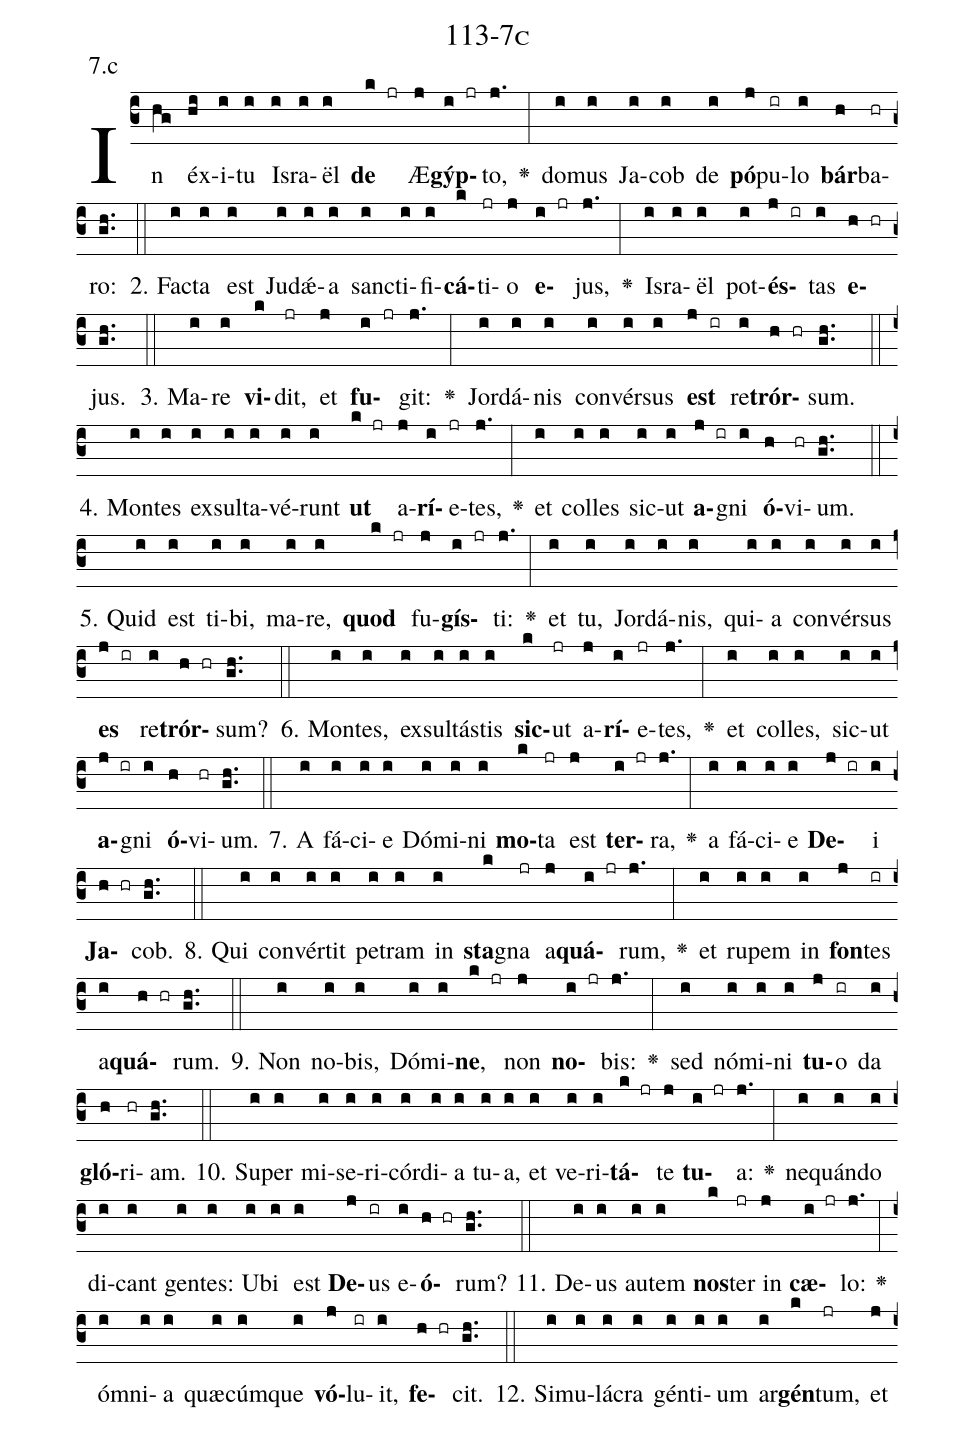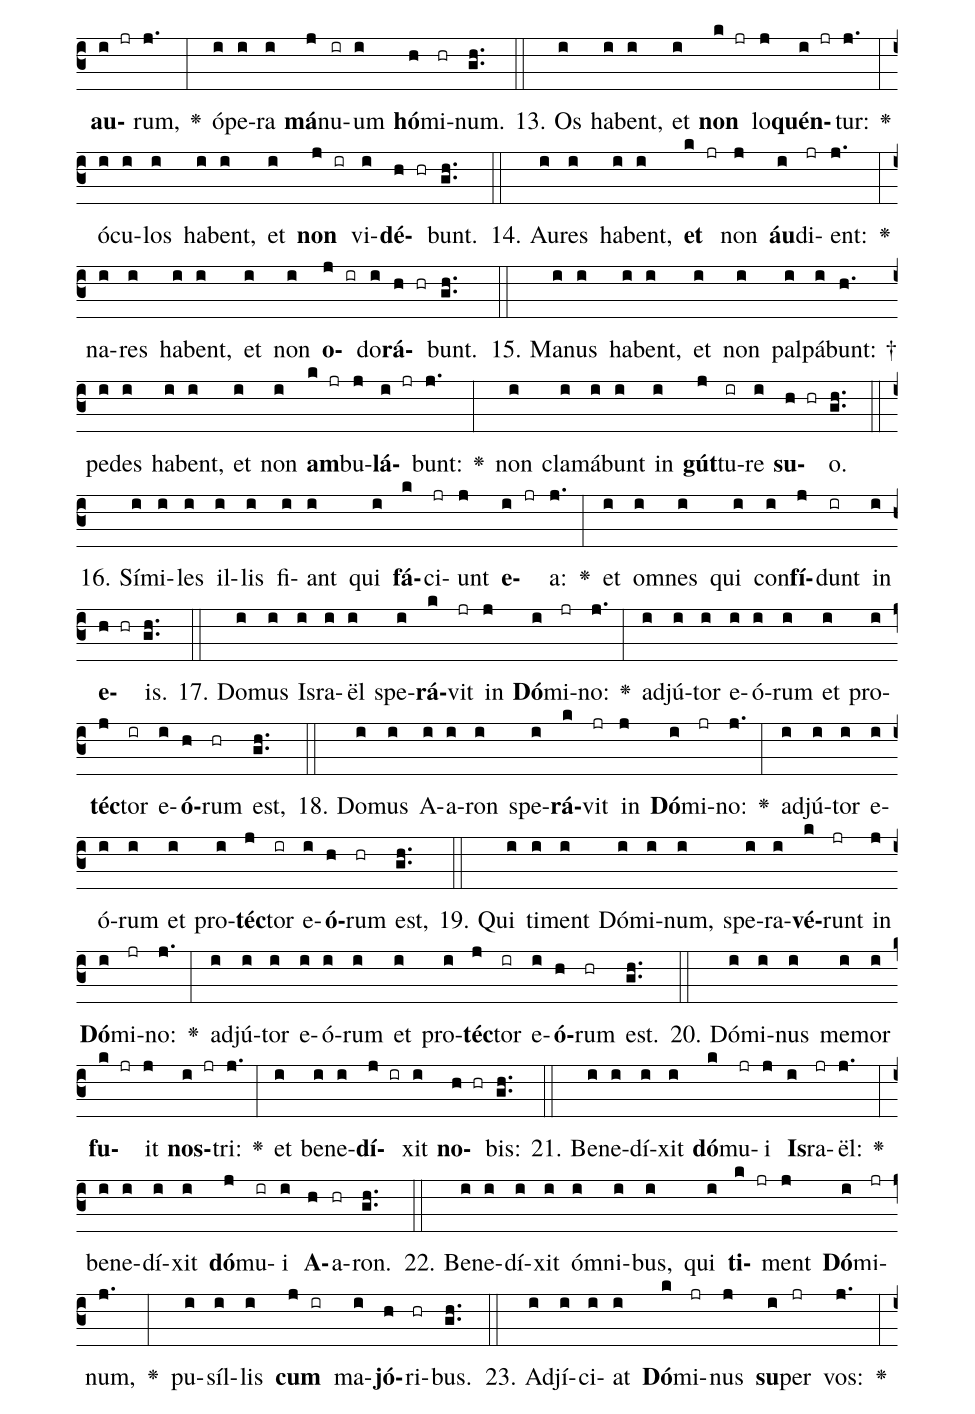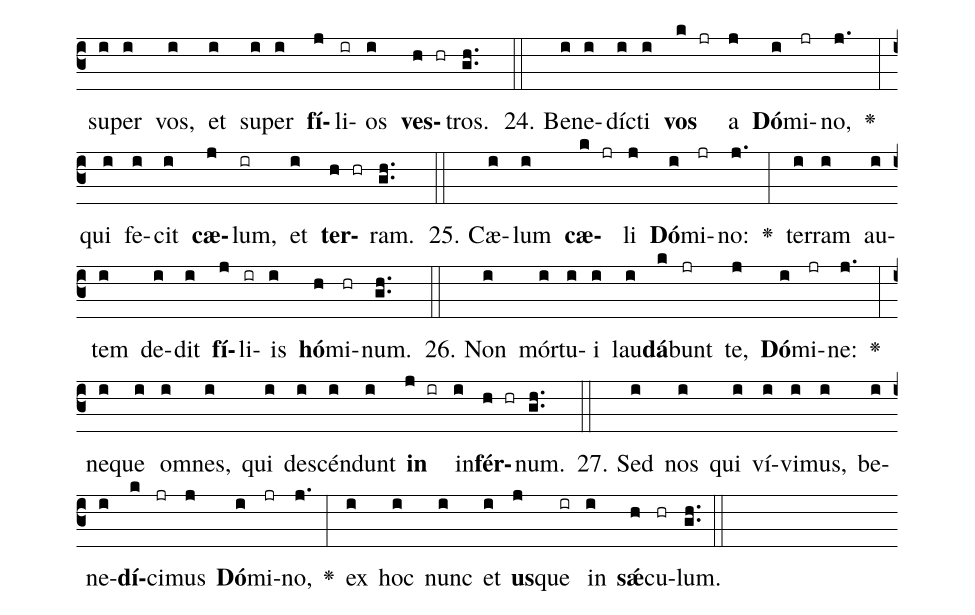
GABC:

name: 113-7c;
annotation: 7.c;
%%
(c3)In(hg) éx(hi)i(i)tu(i) Is(i)ra(i)ël(i) <b>de</b>(k jr) Æ(j)<b>gýp</b>(i jr)to,(j.) <v>\greheightstar</v>(:) do(i)mus(i) Ja(i)cob(i) de(i) <b>pó</b>(j)pu(ir)lo(i) <b>bár</b>(h)ba(hr)ro:(gh..) (::)
2. Fac(i)ta(i) est(i) Ju(i)dǽ(i)a(i) sanc(i)ti(i)fi(i)<b>cá</b>(k)ti(jr)o(j) <b>e</b>(i jr)jus,(j.) <v>\greheightstar</v>(:) Is(i)ra(i)ël(i) pot(i)<b>és</b>(j ir)tas(i) <b>e</b>(h hr)jus.(gh..) (::)
3. Ma(i)re(i) <b>vi</b>(k)dit,(jr) et(j) <b>fu</b>(i jr)git:(j.) <v>\greheightstar</v>(:) Jor(i)dá(i)nis(i) con(i)vér(i)sus(i) <b>est</b>(j ir) re(i)<b>trór</b>(h hr)sum.(gh..) (::)
4. Mon(i)tes(i) ex(i)sul(i)ta(i)vé(i)runt(i) <b>ut</b>(k jr) a(j)<b>rí</b>(i)e(jr)tes,(j.) <v>\greheightstar</v>(:) et(i) col(i)les(i) sic(i)ut(i) <b>a</b>(j ir)gni(i) <b>ó</b>(h)vi(hr)um.(gh..) (::)
5. Quid(i) est(i) ti(i)bi,(i) ma(i)re,(i) <b>quod</b>(k jr) fu(j)<b>gís</b>(i jr)ti:(j.) <v>\greheightstar</v>(:) et(i) tu,(i) Jor(i)dá(i)nis,(i) qui(i)a(i) con(i)vér(i)sus(i) <b>es</b>(j ir) re(i)<b>trór</b>(h hr)sum?(gh..) (::)
6. Mon(i)tes,(i) ex(i)sul(i)tás(i)tis(i) <b>sic</b>(k)ut(jr) a(j)<b>rí</b>(i)e(jr)tes,(j.) <v>\greheightstar</v>(:) et(i) col(i)les,(i) sic(i)ut(i) <b>a</b>(j ir)gni(i) <b>ó</b>(h)vi(hr)um.(gh..) (::)
7. A(i) fá(i)ci(i)e(i) Dó(i)mi(i)ni(i) <b>mo</b>(k)ta(jr) est(j) <b>ter</b>(i jr)ra,(j.) <v>\greheightstar</v>(:) a(i) fá(i)ci(i)e(i) <b>De</b>(j ir)i(i) <b>Ja</b>(h hr)cob.(gh..) (::)
8. Qui(i) con(i)vér(i)tit(i) pe(i)tram(i) in(i) <b>sta</b>(k)gna(jr) a(j)<b>quá</b>(i jr)rum,(j.) <v>\greheightstar</v>(:) et(i) ru(i)pem(i) in(i) <b>fon</b>(j)tes(ir) a(i)<b>quá</b>(h hr)rum.(gh..) (::)
9. Non(i) no(i)bis,(i) Dó(i)mi(i)<b>ne</b>,(k jr) non(j) <b>no</b>(i jr)bis:(j.) <v>\greheightstar</v>(:) sed(i) nó(i)mi(i)ni(i) <b>tu</b>(j)o(ir) da(i) <b>gló</b>(h)ri(hr)am.(gh..) (::)
10. Su(i)per(i) mi(i)se(i)ri(i)cór(i)di(i)a(i) tu(i)a,(i) et(i) ve(i)ri(i)<b>tá</b>(k jr)te(j) <b>tu</b>(i jr)a:(j.) <v>\greheightstar</v>(:) ne(i)quán(i)do(i) di(i)cant(i) gen(i)tes:(i) U(i)bi(i) est(i) <b>De</b>(j)us(ir) e(i)<b>ó</b>(h hr)rum?(gh..) (::)
11. De(i)us(i) au(i)tem(i) <b>nos</b>(k)ter(jr) in(j) <b>cæ</b>(i jr)lo:(j.) <v>\greheightstar</v>(:) óm(i)ni(i)a(i) quæ(i)cúm(i)que(i) <b>vó</b>(j)lu(ir)it,(i) <b>fe</b>(h hr)cit.(gh..) (::)
12. Si(i)mu(i)lá(i)cra(i) gén(i)ti(i)um(i) ar(i)<b>gén</b>(k)tum,(jr) et(j) <b>au</b>(i jr)rum,(j.) <v>\greheightstar</v>(:) ó(i)pe(i)ra(i) <b>má</b>(j)nu(ir)um(i) <b>hó</b>(h)mi(hr)num.(gh..) (::)
13. Os(i) ha(i)bent,(i) et(i) <b>non</b>(k jr) lo(j)<b>quén</b>(i jr)tur:(j.) <v>\greheightstar</v>(:) ó(i)cu(i)los(i) ha(i)bent,(i) et(i) <b>non</b>(j ir) vi(i)<b>dé</b>(h hr)bunt.(gh..) (::)
14. Au(i)res(i) ha(i)bent,(i) <b>et</b>(k jr) non(j) <b>áu</b>(i)di(jr)ent:(j.) <v>\greheightstar</v>(:) na(i)res(i) ha(i)bent,(i) et(i) non(i) <b>o</b>(j ir)do(i)<b>rá</b>(h hr)bunt.(gh..) (::)
15. Ma(i)nus(i) ha(i)bent,(i) et(i) non(i) pal(i)pá(i)bunt: †(h.) pe(i)des(i) ha(i)bent,(i) et(i) non(i) <b>am</b>(k jr)bu(j)<b>lá</b>(i jr)bunt:(j.) <v>\greheightstar</v>(:) non(i) cla(i)má(i)bunt(i) in(i) <b>gút</b>(j)tu(ir)re(i) <b>su</b>(h hr)o.(gh..) (::)
16. Sí(i)mi(i)les(i) il(i)lis(i) fi(i)ant(i) qui(i) <b>fá</b>(k)ci(jr)unt(j) <b>e</b>(i jr)a:(j.) <v>\greheightstar</v>(:) et(i) om(i)nes(i) qui(i) con(i)<b>fí</b>(j)dunt(ir) in(i) <b>e</b>(h hr)is.(gh..) (::)
17. Do(i)mus(i) Is(i)ra(i)ël(i) spe(i)<b>rá</b>(k)vit(jr) in(j) <b>Dó</b>(i)mi(jr)no:(j.) <v>\greheightstar</v>(:) ad(i)jú(i)tor(i) e(i)ó(i)rum(i) et(i) pro(i)<b>téc</b>(j)tor(ir) e(i)<b>ó</b>(h)rum(hr) est,(gh..) (::)
18. Do(i)mus(i) A(i)a(i)ron(i) spe(i)<b>rá</b>(k)vit(jr) in(j) <b>Dó</b>(i)mi(jr)no:(j.) <v>\greheightstar</v>(:) ad(i)jú(i)tor(i) e(i)ó(i)rum(i) et(i) pro(i)<b>téc</b>(j)tor(ir) e(i)<b>ó</b>(h)rum(hr) est,(gh..) (::)
19. Qui(i) ti(i)ment(i) Dó(i)mi(i)num,(i) spe(i)ra(i)<b>vé</b>(k)runt(jr) in(j) <b>Dó</b>(i)mi(jr)no:(j.) <v>\greheightstar</v>(:) ad(i)jú(i)tor(i) e(i)ó(i)rum(i) et(i) pro(i)<b>téc</b>(j)tor(ir) e(i)<b>ó</b>(h)rum(hr) est.(gh..) (::)
20. Dó(i)mi(i)nus(i) me(i)mor(i) <b>fu</b>(k jr)it(j) <b>nos</b>(i jr)tri:(j.) <v>\greheightstar</v>(:) et(i) be(i)ne(i)<b>dí</b>(j ir)xit(i) <b>no</b>(h hr)bis:(gh..) (::)
21. Be(i)ne(i)dí(i)xit(i) <b>dó</b>(k)mu(jr)i(j) <b>Is</b>(i)ra(jr)ël:(j.) <v>\greheightstar</v>(:) be(i)ne(i)dí(i)xit(i) <b>dó</b>(j)mu(ir)i(i) <b>A</b>(h)a(hr)ron.(gh..) (::)
22. Be(i)ne(i)dí(i)xit(i) óm(i)ni(i)bus,(i) qui(i) <b>ti</b>(k jr)ment(j) <b>Dó</b>(i)mi(jr)num,(j.) <v>\greheightstar</v>(:) pu(i)síl(i)lis(i) <b>cum</b>(j ir) ma(i)<b>jó</b>(h)ri(hr)bus.(gh..) (::)
23. Ad(i)jí(i)ci(i)at(i) <b>Dó</b>(k)mi(jr)nus(j) <b>su</b>(i)per(jr) vos:(j.) <v>\greheightstar</v>(:) su(i)per(i) vos,(i) et(i) su(i)per(i) <b>fí</b>(j)li(ir)os(i) <b>ves</b>(h hr)tros.(gh..) (::)
24. Be(i)ne(i)díc(i)ti(i) <b>vos</b>(k jr) a(j) <b>Dó</b>(i)mi(jr)no,(j.) <v>\greheightstar</v>(:) qui(i) fe(i)cit(i) <b>cæ</b>(j)lum,(ir) et(i) <b>ter</b>(h hr)ram.(gh..) (::)
25. Cæ(i)lum(i) <b>cæ</b>(k jr)li(j) <b>Dó</b>(i)mi(jr)no:(j.) <v>\greheightstar</v>(:) ter(i)ram(i) au(i)tem(i) de(i)dit(i) <b>fí</b>(j)li(ir)is(i) <b>hó</b>(h)mi(hr)num.(gh..) (::)
26. Non(i) mór(i)tu(i)i(i) lau(i)<b>dá</b>(k)bunt(jr) te,(j) <b>Dó</b>(i)mi(jr)ne:(j.) <v>\greheightstar</v>(:) ne(i)que(i) om(i)nes,(i) qui(i) de(i)scén(i)dunt(i) <b>in</b>(j ir) in(i)<b>fér</b>(h hr)num.(gh..) (::)
27. Sed(i) nos(i) qui(i) ví(i)vi(i)mus,(i) be(i)ne(i)<b>dí</b>(k)ci(jr)mus(j) <b>Dó</b>(i)mi(jr)no,(j.) <v>\greheightstar</v>(:) ex(i) hoc(i) nunc(i) et(i) <b>us</b>(j)que(ir) in(i) <b>sǽ</b>(h)cu(hr)lum.(gh..) (::)
